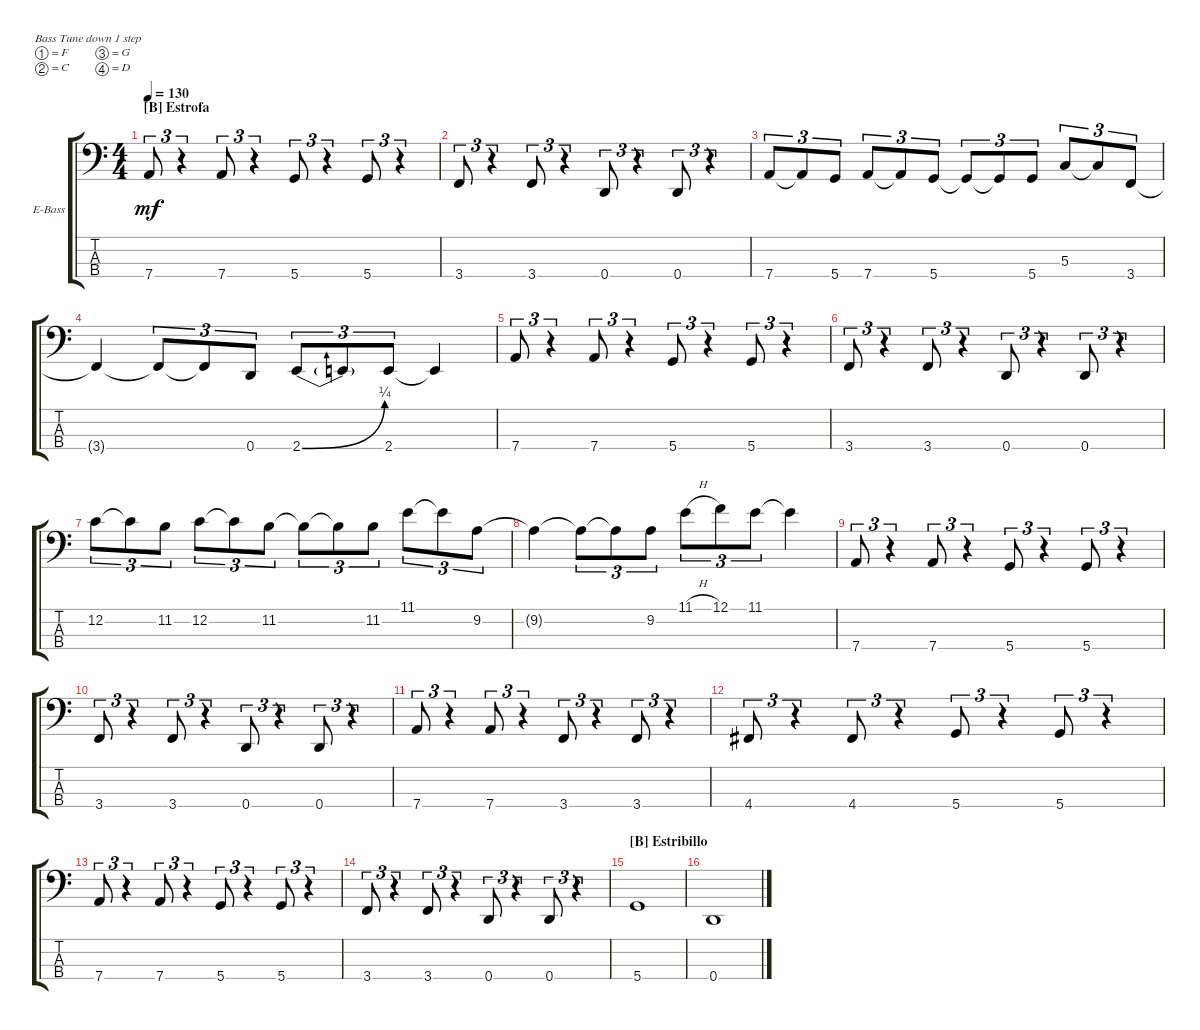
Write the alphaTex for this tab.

\bracketExtendMode groupsimilarinstruments
\firstSystemTrackNameOrientation horizontal
\otherSystemsTrackNameOrientation horizontal
\track ("Bass Ghoul" "E-Bass") {instrument electricbassfinger}
\staff {score tabs}
\tuning (F2 C2 G1 D1)
\ts (4 4)
\section ("B" "Estrofa")
\tempo 130
\clef f4
\ks c
7.4.8{tu (3 2) dy mf} r.4{tu (3 2)} 7.4.8{tu (3 2)} r.4{tu (3 2)} 5.4.8{tu (3 2)} r.4{tu (3 2)} 5.4.8{tu (3 2)} r.4{tu (3 2)} |
3.4.8{tu (3 2)} r.4{tu (3 2)} 3.4.8{tu (3 2)} r.4{tu (3 2)} 0.4.8{tu (3 2)} r.4{tu (3 2)} 0.4.8{tu (3 2)} r.4{tu (3 2)} |
7.4.8{tu (3 2)} 7.4{t}.8{tu (3 2)} 5.4.8{tu (3 2)} 7.4.8{tu (3 2)} 7.4{t}.8{tu (3 2)} 5.4.8{tu (3 2)} 5.4{t}.8{tu (3 2)} 5.4{t}.8{tu (3 2)} 5.4.8{tu (3 2)} 5.3.8{tu (3 2)} 5.3{t}.8{tu (3 2)} 3.4.8{tu (3 2)} |
3.4{t}.4 3.4{t}.8{tu (3 2)} 3.4{t}.8{tu (3 2)} 0.4.8{tu (3 2)} 2.4{be (bend 0 0 15 1)}.8{tu (3 2)} 2.4{t}.8{tu (3 2)} 2.4.8{tu (3 2)} 2.4{t}.4 |
7.4.8{tu (3 2)} r.4{tu (3 2)} 7.4.8{tu (3 2)} r.4{tu (3 2)} 5.4.8{tu (3 2)} r.4{tu (3 2)} 5.4.8{tu (3 2)} r.4{tu (3 2)} |
3.4.8{tu (3 2)} r.4{tu (3 2)} 3.4.8{tu (3 2)} r.4{tu (3 2)} 0.4.8{tu (3 2)} r.4{tu (3 2)} 0.4.8{tu (3 2)} r.4{tu (3 2)} |
12.2.8{tu (3 2)} 12.2{t}.8{tu (3 2)} 11.2.8{tu (3 2)} 12.2.8{tu (3 2)} 12.2{t}.8{tu (3 2)} 11.2.8{tu (3 2)} 11.2{t}.8{tu (3 2)} 11.2{t}.8{tu (3 2)} 11.2.8{tu (3 2)} 11.1.8{tu (3 2)} 11.1{t}.8{tu (3 2)} 9.2.8{tu (3 2)} |
9.2{t}.4 9.2{t}.8{tu (3 2)} 9.2{t}.8{tu (3 2)} 9.2.8{tu (3 2)} 11.1{h}.8{tu (3 2)} 12.1.8{tu (3 2)} 11.1.8{tu (3 2)} 11.1{t}.4 |
7.4.8{tu (3 2)} r.4{tu (3 2)} 7.4.8{tu (3 2)} r.4{tu (3 2)} 5.4.8{tu (3 2)} r.4{tu (3 2)} 5.4.8{tu (3 2)} r.4{tu (3 2)} |
3.4.8{tu (3 2)} r.4{tu (3 2)} 3.4.8{tu (3 2)} r.4{tu (3 2)} 0.4.8{tu (3 2)} r.4{tu (3 2)} 0.4.8{tu (3 2)} r.4{tu (3 2)} |
7.4.8{tu (3 2)} r.4{tu (3 2)} 7.4.8{tu (3 2)} r.4{tu (3 2)} 3.4.8{tu (3 2)} r.4{tu (3 2)} 3.4.8{tu (3 2)} r.4{tu (3 2)} |
4.4.8{tu (3 2)} r.4{tu (3 2)} 4.4.8{tu (3 2)} r.4{tu (3 2)} 5.4.8{tu (3 2)} r.4{tu (3 2)} 5.4.8{tu (3 2)} r.4{tu (3 2)} |
7.4.8{tu (3 2)} r.4{tu (3 2)} 7.4.8{tu (3 2)} r.4{tu (3 2)} 5.4.8{tu (3 2)} r.4{tu (3 2)} 5.4.8{tu (3 2)} r.4{tu (3 2)} |
3.4.8{tu (3 2)} r.4{tu (3 2)} 3.4.8{tu (3 2)} r.4{tu (3 2)} 0.4.8{tu (3 2)} r.4{tu (3 2)} 0.4.8{tu (3 2)} r.4{tu (3 2)} |
\section ("B" "Estribillo")
5.4.1 |
0.4.1
